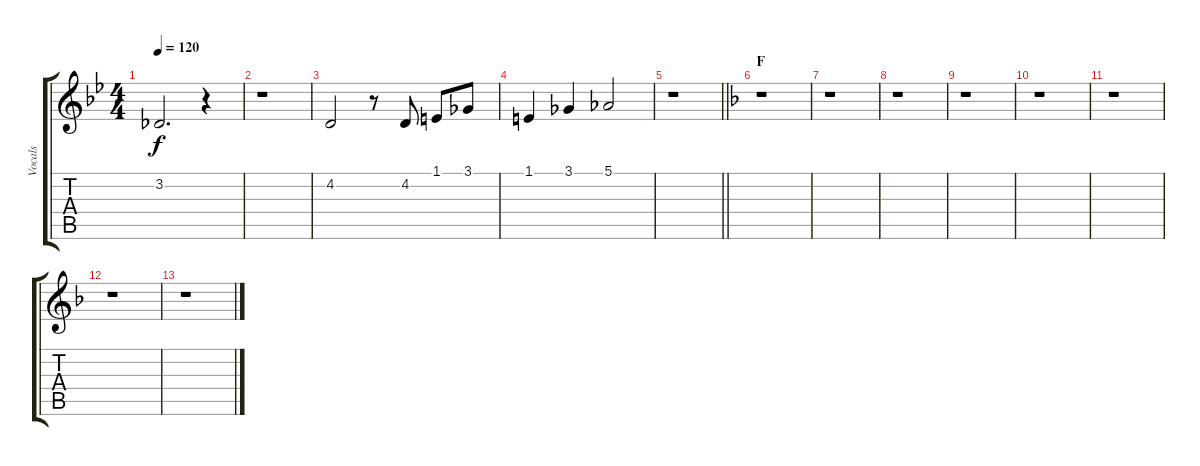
\track ("Vocals" "Vocals") {instrument voiceoohs}
\staff {score tabs}
\tuning (Eb4 Bb3 Gb3 Db3 Ab2 Eb2) {hide}
\ts (4 4)
\tempo 120
\clef g2
\ks bb
3.2.2{d dy f} r.4 |
r.1 |
4.2.2 r.8 4.2.8 1.1.8 3.1.8 |
1.1.4 3.1.4 5.1.2 |
\barLineRight lightlight
r.1 |
\section ("" "F")
\ks f
r.1 |
r.1 |
r.1 |
r.1 |
r.1 |
r.1 |
r.1 |
r.1
